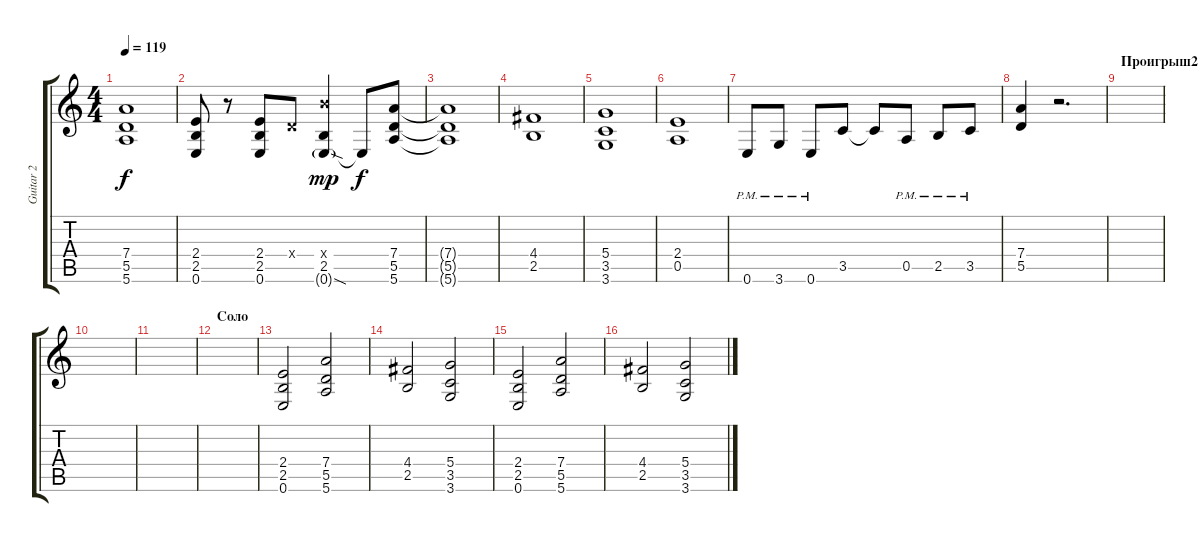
\track ("Guitar 2" "Guitar 2") {instrument distortionguitar}
\staff {score tabs}
\tuning (E4 B3 G3 D3 A2 E2) {hide}
\ts (4 4)
\tempo 119
\clef g2
\ks c
(7.4 5.5 5.6).1{dy f} |
(2.4 2.5 0.6).8 r.8 (2.4 2.5 0.6).8 0.4{x}.8 (9.4{x} 2.5 0.6{sod g}).4{dy mp} 0.6{t}.8{dy f} (7.4 5.5 5.6).8 |
(7.4{t} 5.5{t} 5.6{t}).1 |
(4.4 2.5).1 |
(5.4 3.5 3.6).1 |
(2.4 0.5).1 |
0.6{pm}.8 3.6{pm}.8 0.6{pm}.8 3.5.8 3.5{t}.8 0.5{pm}.8 2.5{pm}.8 3.5{pm}.8 |
(7.4 5.5).4 r.2{d} |
\section ("" "Проигрыш2")
|
|
|
\section ("" "Соло")
|
(2.4 2.5 0.6).2 (7.4 5.5 5.6).2 |
(4.4 2.5).2 (5.4 3.5 3.6).2 |
(2.4 2.5 0.6).2 (7.4 5.5 5.6).2 |
(4.4 2.5).2 (5.4 3.5 3.6).2
